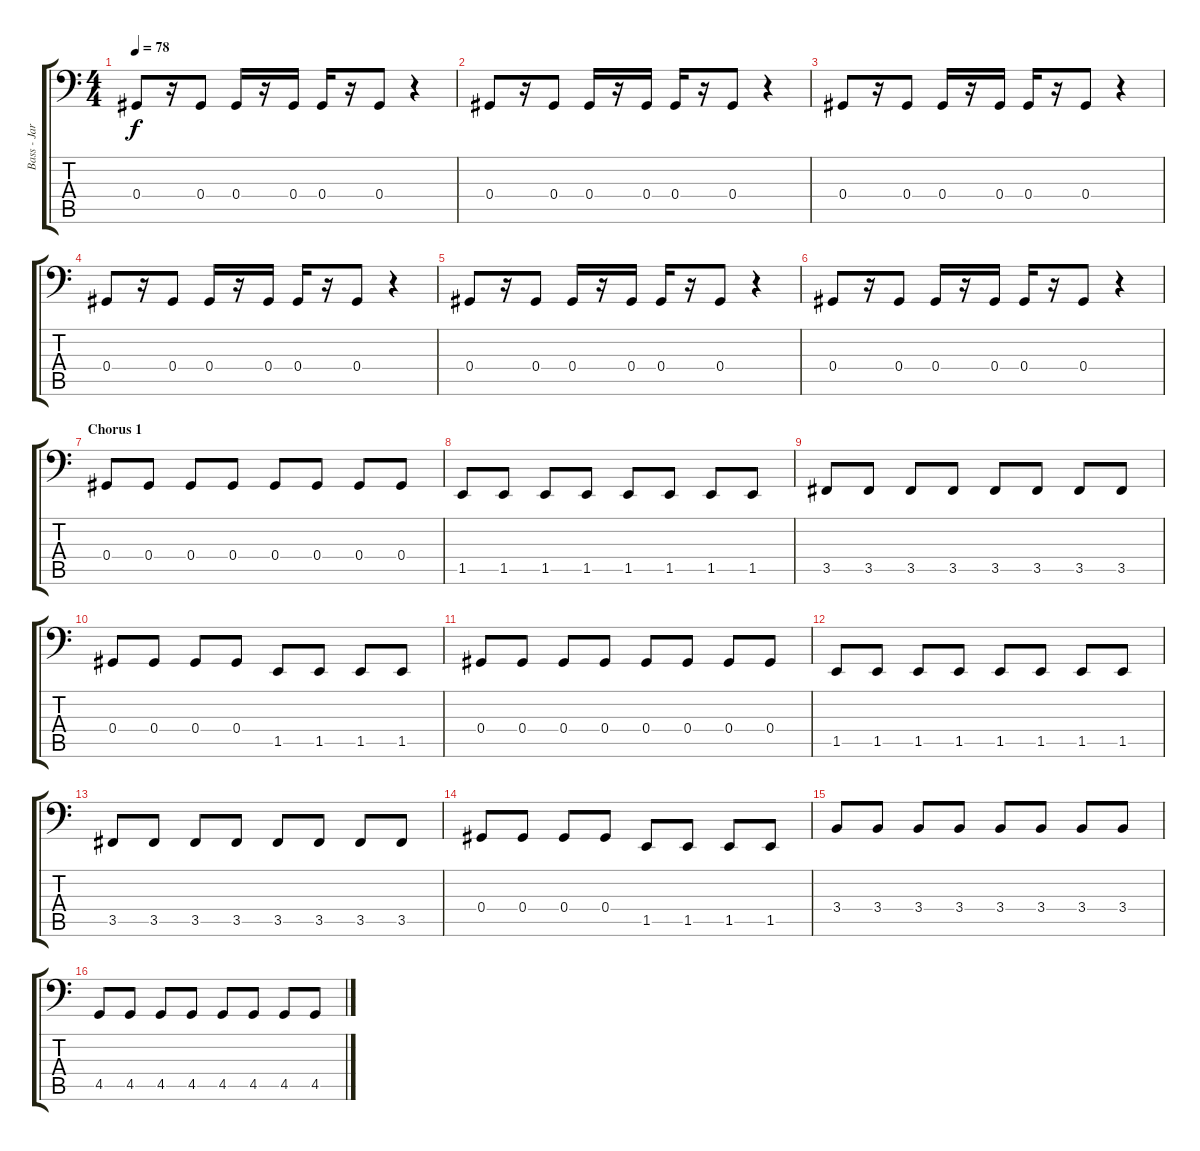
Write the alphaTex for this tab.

\track ("Bass - Jari Kainulainen" "Bass - Jar") {instrument electricbassfinger}
\staff {score tabs}
\tuning (B2 Gb2 Db2 Ab1 Eb1 Bb0) {hide}
\ts (4 4)
\tempo 78
\clef f4
\ks c
0.4.8{dy f} r.16 0.4.8 0.4.16 r.16 0.4.16 0.4.16 r.16 0.4.8 r.4 |
0.4.8 r.16 0.4.8 0.4.16 r.16 0.4.16 0.4.16 r.16 0.4.8 r.4 |
0.4.8 r.16 0.4.8 0.4.16 r.16 0.4.16 0.4.16 r.16 0.4.8 r.4 |
0.4.8 r.16 0.4.8 0.4.16 r.16 0.4.16 0.4.16 r.16 0.4.8 r.4 |
0.4.8 r.16 0.4.8 0.4.16 r.16 0.4.16 0.4.16 r.16 0.4.8 r.4 |
0.4.8 r.16 0.4.8 0.4.16 r.16 0.4.16 0.4.16 r.16 0.4.8 r.4 |
\section ("" "Chorus 1")
0.4.8 0.4.8 0.4.8 0.4.8 0.4.8 0.4.8 0.4.8 0.4.8 |
1.5.8 1.5.8 1.5.8 1.5.8 1.5.8 1.5.8 1.5.8 1.5.8 |
3.5.8 3.5.8 3.5.8 3.5.8 3.5.8 3.5.8 3.5.8 3.5.8 |
0.4.8 0.4.8 0.4.8 0.4.8 1.5.8 1.5.8 1.5.8 1.5.8 |
0.4.8 0.4.8 0.4.8 0.4.8 0.4.8 0.4.8 0.4.8 0.4.8 |
1.5.8 1.5.8 1.5.8 1.5.8 1.5.8 1.5.8 1.5.8 1.5.8 |
3.5.8 3.5.8 3.5.8 3.5.8 3.5.8 3.5.8 3.5.8 3.5.8 |
0.4.8 0.4.8 0.4.8 0.4.8 1.5.8 1.5.8 1.5.8 1.5.8 |
\section ("" "")
3.4.8 3.4.8 3.4.8 3.4.8 3.4.8 3.4.8 3.4.8 3.4.8 |
4.5.8 4.5.8 4.5.8 4.5.8 4.5.8 4.5.8 4.5.8 4.5.8
